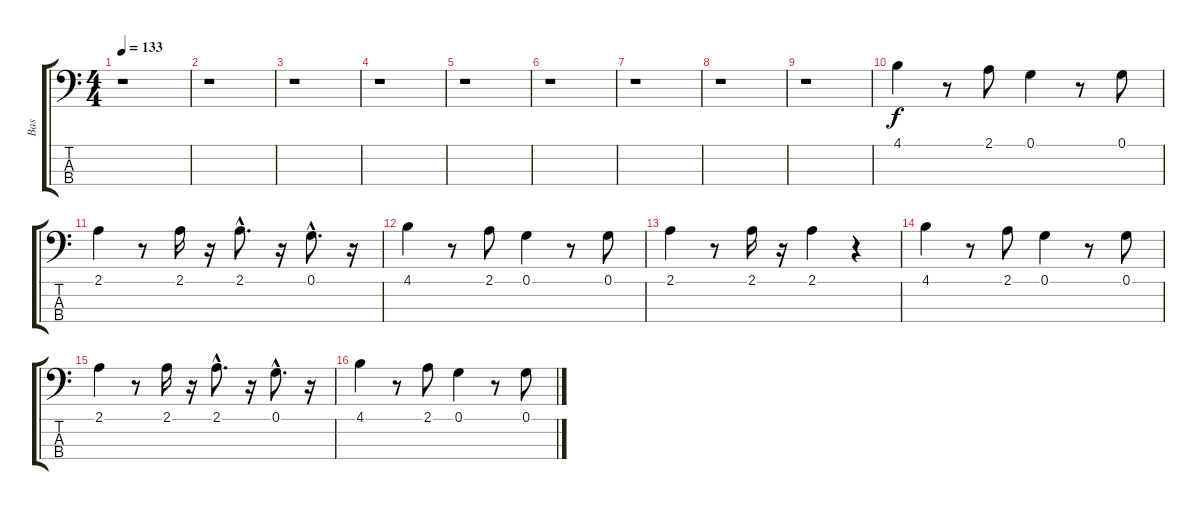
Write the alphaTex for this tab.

\track ("Bas" "Bas") {instrument electricbasspick}
\staff {score tabs}
\tuning (G2 D2 A1 E1) {hide}
\ts (4 4)
\tempo 133
\clef f4
\ks c
r.1{dy f instrument electricbasspick} |
r.1 |
r.1 |
r.1 |
r.1 |
r.1 |
r.1 |
r.1 |
r.1 |
4.1.4 r.8 2.1.8 0.1.4 r.8 0.1.8 |
2.1.4 r.8 2.1.16 r.16 2.1{hac}.8{d} r.16 0.1{hac}.8{d} r.16 |
4.1.4 r.8 2.1.8 0.1.4 r.8 0.1.8 |
2.1.4 r.8 2.1.16 r.16 2.1.4 r.4 |
4.1.4 r.8 2.1.8 0.1.4 r.8 0.1.8 |
2.1.4 r.8 2.1.16 r.16 2.1{hac}.8{d} r.16 0.1{hac}.8{d} r.16 |
4.1.4 r.8 2.1.8 0.1.4 r.8 0.1.8
